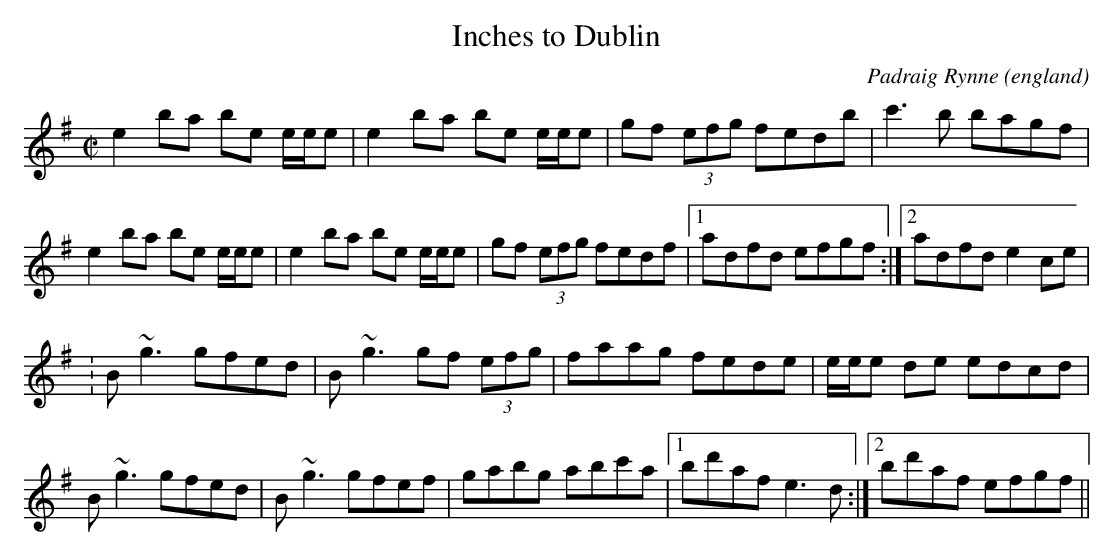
X:1
T:Inches to Dublin
O:england
M:C|
L:1/8
C:Padraig Rynne
K:EMin
e2ba be e/2e/2e|e2ba be e/2e/2e|gf (3efg fedb|c'3b bagf|
e2ba be e/2e/2e|e2ba be e/2e/2e|gf (3efg fedf|1adfd efgf:|2adfd e2ce|
:B~g3 gfed|B~g3 gf (3efg|faag fede|e/2e/2e de edcd|
B~g3 gfed|B~g3 gfef|gabg abc'a|1bd'af e3d:|2bd'af efgf||
